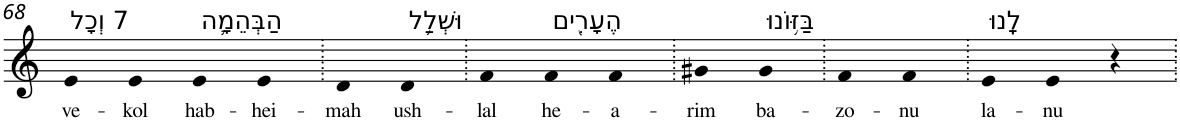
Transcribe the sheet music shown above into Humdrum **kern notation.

**kern	**text
*part1	*part1
*staff1	*staff1
*I"Piano	*
*I'Pno	*
!!LO:PB:g=z
*clefG2	*
*k[]	*
=68	=68
!LO:TX:a:t=7 וְכָל	!
!	!LO:LY:b
4e	ve-
!	!LO:LY:b
4e	-kol
!LO:TX:a:t=הַבְּהֵמָ֛ה	!
!	!LO:LY:b
4e	hab-
!	!LO:LY:b
4e	-hei-
=69.	=69.
!	!LO:LY:b
4d	-mah
!LO:TX:a:t=וּשְׁלַ֥ל	!
!	!LO:LY:b
4d	ush-
=70.	=70.
!	!LO:LY:b
4f	-lal
!LO:TX:a:t=הֶעָרִ֖ים	!
!	!LO:LY:b
4f	he-
!	!LO:LY:b
4f	-a-
=71.	=71.
!	!LO:LY:b
4g#X	-rim
!LO:TX:a:t=בַּזּ֥וֹנוּ	!
!	!LO:LY:b
4g#	ba-
=72.	=72.
!	!LO:LY:b
4f	-zo-
!	!LO:LY:b
4f	-nu
=73.	=73.
!LO:TX:a:t=לָֽנוּ	!
!	!LO:LY:b
4e	la-
!	!LO:LY:b
4e	-nu
4r	.
=.	=.
*-	*-
